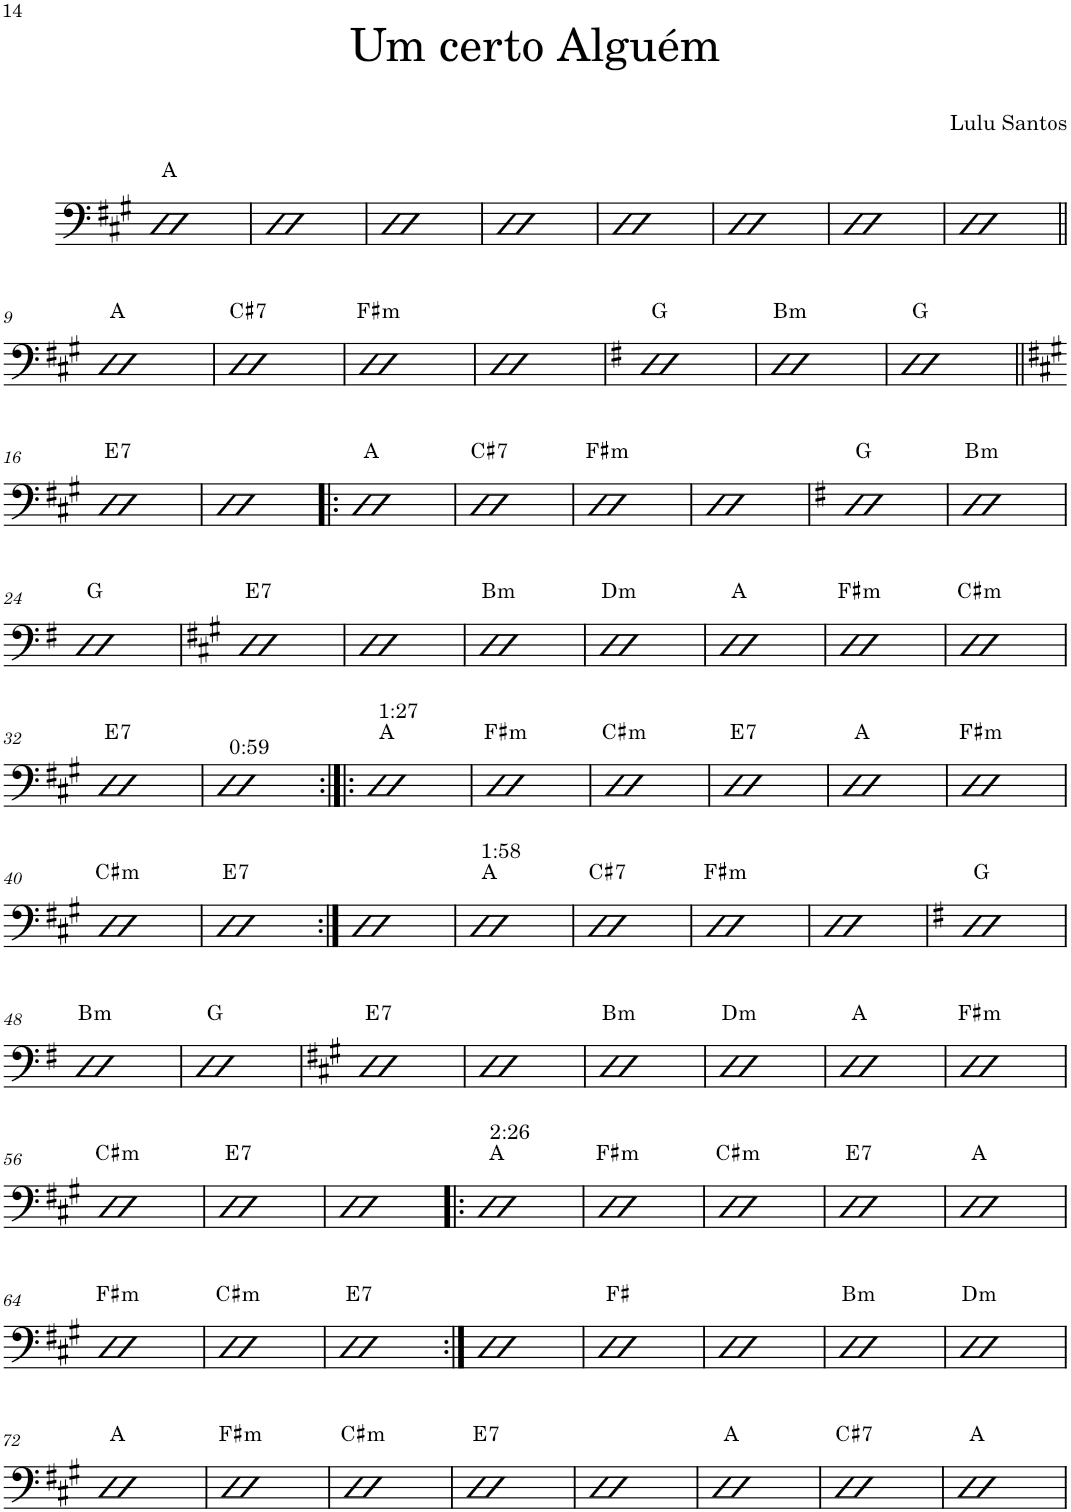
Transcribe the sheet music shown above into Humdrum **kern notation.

**kern	**harte
*part1	*part1
*staff1	*
*I"Acoustic Bass	*
*I'Bass	*
!!LO:PB:g=z
*clefF4	*
*Trd7c12	*
*k[f#c#g#]	*
*M4/4	*
=1	=1
1D	A:maj
=2	=2
1D	.
=3	=3
1D	.
=4	=4
1D	.
=5	=5
1D	.
=6	=6
1D	.
=7	=7
1D	.
=8	=8
1D	.
!!LO:LB:g=z
=9||	=9||
1D	A:maj
=10	=10
!	!LO:H:kt=7
1D	C#:7
=11	=11
!	!LO:H:kt=m
1D	F#:min
=12	=12
1D	.
=13	=13
*k[f#]	*
1D	G:maj
=14	=14
!	!LO:H:kt=m
1D	B:min
=15	=15
1D	G:maj
!!LO:LB:g=z
=16||	=16||
*k[f#c#g#]	*
!	!LO:H:kt=7
1D	E:7
=17	=17
1D	.
=18!|:	=18!|:
1D	A:maj
=19	=19
!	!LO:H:kt=7
1D	C#:7
=20	=20
!	!LO:H:kt=m
1D	F#:min
=21	=21
1D	.
=22	=22
*k[f#]	*
1D	G:maj
=23	=23
!	!LO:H:kt=m
1D	B:min
!!LO:LB:g=z
=24	=24
1D	G:maj
=25	=25
*k[f#c#g#]	*
!	!LO:H:kt=7
1D	E:7
=26	=26
1D	.
=27	=27
!	!LO:H:kt=m
1D	B:min
=28	=28
!	!LO:H:kt=m
1D	D:min
=29	=29
1D	A:maj
=30	=30
!	!LO:H:kt=m
1D	F#:min
=31	=31
!	!LO:H:kt=m
1D	C#:min
!!LO:LB:g=z
=32	=32
!	!LO:H:kt=7
1D	E:7
=33	=33
!LO:TX:a:t=0&colon;59	!
1D	.
=34:|!|:	=34:|!|:
!LO:TX:a:t=1&colon;27	!
1D	A:maj
=35	=35
!	!LO:H:kt=m
1D	F#:min
=36	=36
!	!LO:H:kt=m
1D	C#:min
=37	=37
!	!LO:H:kt=7
1D	E:7
=38	=38
1D	A:maj
=39	=39
!	!LO:H:kt=m
1D	F#:min
!!LO:LB:g=z
=40	=40
!	!LO:H:kt=m
1D	C#:min
=41	=41
!	!LO:H:kt=7
1D	E:7
=42:|!	=42:|!
1D	.
=43	=43
!LO:TX:a:t=1&colon;58	!
1D	A:maj
=44	=44
!	!LO:H:kt=7
1D	C#:7
=45	=45
!	!LO:H:kt=m
1D	F#:min
=46	=46
1D	.
=47	=47
*k[f#]	*
1D	G:maj
!!LO:LB:g=z
=48	=48
!	!LO:H:kt=m
1D	B:min
=49	=49
1D	G:maj
=50	=50
*k[f#c#g#]	*
!	!LO:H:kt=7
1D	E:7
=51	=51
1D	.
=52	=52
!	!LO:H:kt=m
1D	B:min
=53	=53
!	!LO:H:kt=m
1D	D:min
=54	=54
1D	A:maj
=55	=55
!	!LO:H:kt=m
1D	F#:min
!!LO:LB:g=z
=56	=56
!	!LO:H:kt=m
1D	C#:min
=57	=57
!	!LO:H:kt=7
1D	E:7
=58	=58
1D	.
=59!|:	=59!|:
!LO:TX:a:t=2&colon;26	!
1D	A:maj
=60	=60
!	!LO:H:kt=m
1D	F#:min
=61	=61
!	!LO:H:kt=m
1D	C#:min
=62	=62
!	!LO:H:kt=7
1D	E:7
=63	=63
1D	A:maj
!!LO:LB:g=z
=64	=64
!	!LO:H:kt=m
1D	F#:min
=65	=65
!	!LO:H:kt=m
1D	C#:min
=66	=66
!	!LO:H:kt=7
1D	E:7
=67:|!	=67:|!
1D	.
=68	=68
1D	F#:maj
=69	=69
1D	.
=70	=70
!	!LO:H:kt=m
1D	B:min
=71	=71
!	!LO:H:kt=m
1D	D:min
!!LO:LB:g=z
=72	=72
1D	A:maj
=73	=73
!	!LO:H:kt=m
1D	F#:min
=74	=74
!	!LO:H:kt=m
1D	C#:min
=75	=75
!	!LO:H:kt=7
1D	E:7
=76	=76
1D	.
=77	=77
1D	A:maj
=78	=78
!	!LO:H:kt=7
1D	C#:7
=79	=79
1D	A:maj
=	=
*-	*-
